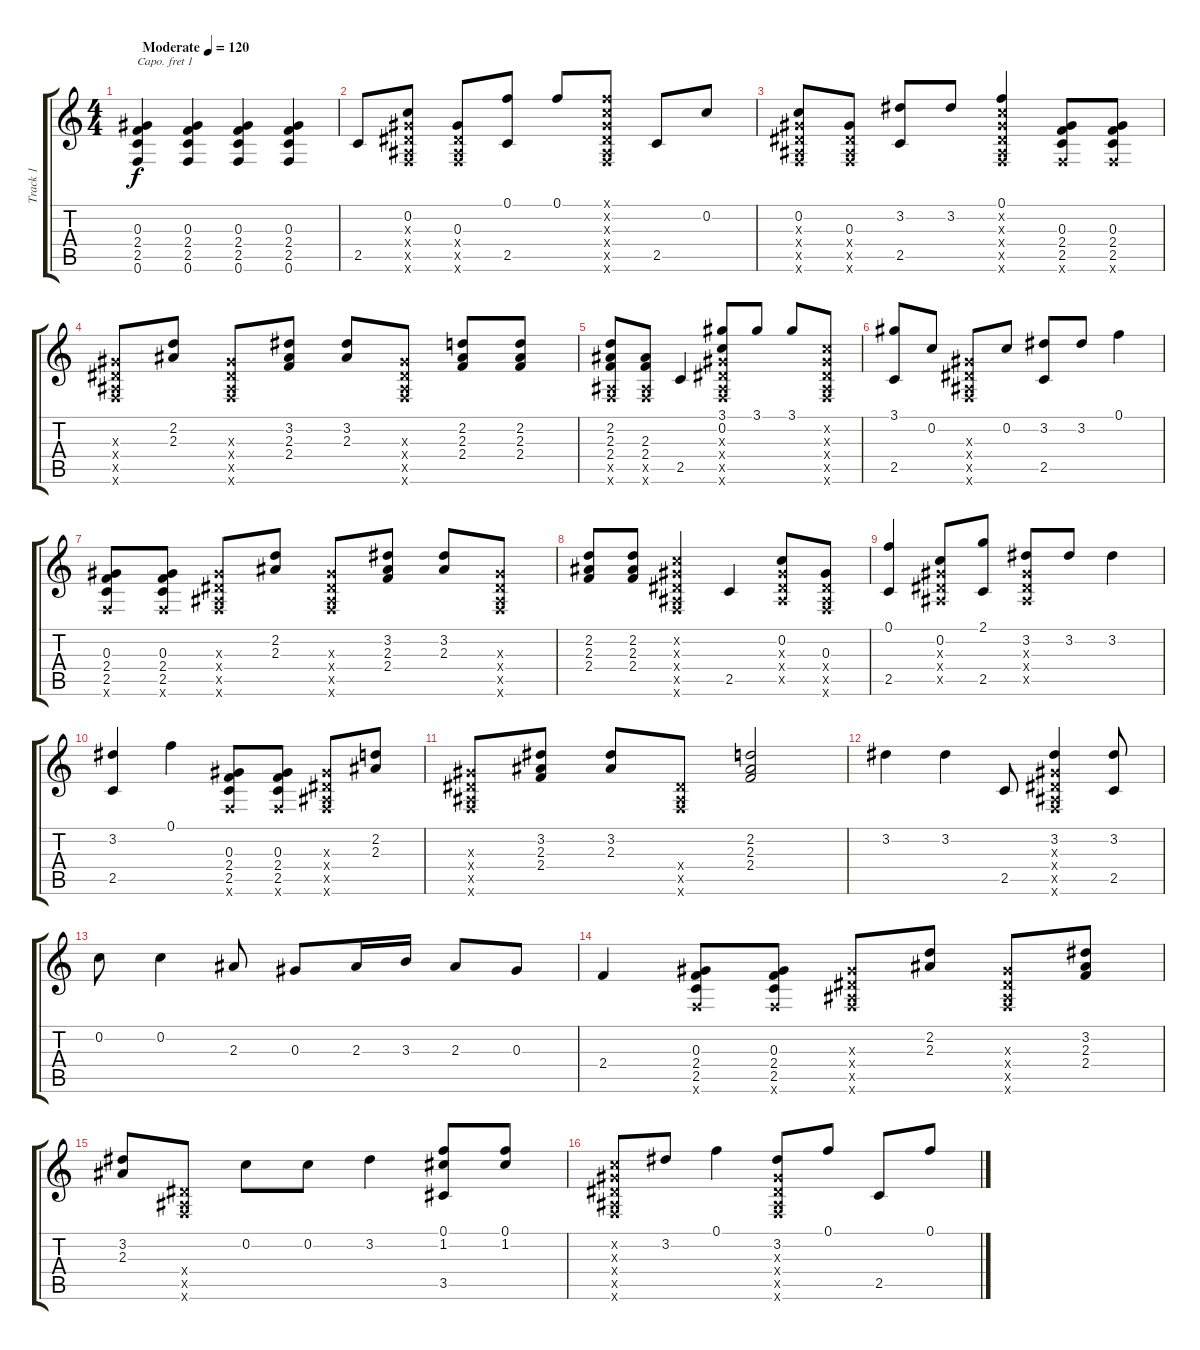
\track ("Track 1" "Track 1") {instrument acousticguitarsteel}
\staff {score tabs}
\capo 1
\tuning (E4 B3 G3 D3 A2 E2) {hide}
\ts (4 4)
\tempo (120 "Moderate")
\clef g2
\ks c
(0.3 2.4 2.5 0.6).4{dy f instrument acousticguitarsteel} (0.3 2.4 2.5 0.6).4 (0.3 2.4 2.5 0.6).4 (0.3 2.4 2.5 0.6).4 |
2.5.8 (0.2 0.3{x} 0.4{x} 0.5{x} 0.6{x}).8 (0.3 0.4{x} 0.5{x} 0.6{x}).8 (0.1 2.5).8 0.1.8 (0.1{x} 0.2{x} 0.3{x} 0.4{x} 0.5{x} 0.6{x}).8 2.5.8 0.2.8 |
(0.2 0.3{x} 0.4{x} 0.5{x} 0.6{x}).8 (0.3 0.4{x} 0.5{x} 0.6{x}).8 (3.2 2.5).8 3.2.8 (0.1 0.2{x} 0.3{x} 0.4{x} 0.5{x} 0.6{x}).4 (0.3 2.4 2.5 0.6{x}).8 (0.3 2.4 2.5 0.6{x}).8 |
(0.3{x} 0.4{x} 0.5{x} 0.6{x}).8 (2.2 2.3).8 (0.3{x} 0.4{x} 0.5{x} 0.6{x}).8 (3.2 2.3 2.4).8 (3.2 2.3).8 (0.3{x} 0.4{x} 0.5{x} 0.6{x}).8 (2.2 2.3 2.4).8 (2.2 2.3 2.4).8 |
(2.2 2.3 2.4 0.5{x} 0.6{x}).8 (2.3 2.4 0.5{x} 0.6{x}).8 2.5.4 (3.1 0.2 0.3{x} 0.4{x} 0.5{x} 0.6{x}).8 3.1.8 3.1.8 (0.2{x} 0.3{x} 0.4{x} 0.5{x} 0.6{x}).8 |
(3.1 2.5).8 0.2.8 (0.3{x} 0.4{x} 0.5{x} 0.6{x}).8 0.2.8 (3.2 2.5).8 3.2.8 0.1.4 |
(0.3 2.4 2.5 0.6{x}).8 (0.3 2.4 2.5 0.6{x}).8 (0.3{x} 0.4{x} 0.5{x} 0.6{x}).8 (2.2 2.3).8 (0.3{x} 0.4{x} 0.5{x} 0.6{x}).8 (3.2 2.3 2.4).8 (3.2 2.3).8 (0.3{x} 0.4{x} 0.5{x} 0.6{x}).8 |
(2.2 2.3 2.4).8 (2.2 2.3 2.4).8 (0.2{x} 0.3{x} 0.4{x} 0.5{x} 0.6{x}).4 2.5.4 (0.2 0.3{x} 0.4{x} 0.5{x}).8 (0.3 0.4{x} 0.5{x} 0.6{x}).8 |
(0.1 2.5).4 (0.2 0.3{x} 0.4{x} 0.5{x}).8 (2.1 2.5).8 (3.2 0.3{x} 0.4{x} 0.5{x}).8 3.2.8 3.2.4 |
(3.2 2.5).4 0.1.4 (0.3 2.4 2.5 0.6{x}).8 (0.3 2.4 2.5 0.6{x}).8 (0.3{x} 0.4{x} 0.5{x} 0.6{x}).8 (2.2 2.3).8 |
(0.3{x} 0.4{x} 0.5{x} 0.6{x}).8 (3.2 2.3 2.4).8 (3.2 2.3).8 (0.4{x} 0.5{x} 0.6{x}).8 (2.2 2.3 2.4).2 |
3.2.4 3.2.4 2.5.8 (3.2 0.3{x} 0.4{x} 0.5{x} 0.6{x}).4 (3.2 2.5).8 |
0.2.8 0.2.4 2.3.8 0.3.8 2.3.16 3.3.16 2.3.8 0.3.8 |
2.4.4 (0.3 2.4 2.5 0.6{x}).8 (0.3 2.4 2.5 0.6{x}).8 (0.3{x} 0.4{x} 0.5{x} 0.6{x}).8 (2.2 2.3).8 (0.3{x} 0.4{x} 0.5{x} 0.6{x}).8 (3.2 2.3 2.4).8 |
(3.2 2.3).8 (0.4{x} 0.5{x} 0.6{x}).8 0.2.8 0.2.8 3.2.4 (0.1 1.2 3.5).8 (0.1 1.2).8 |
(0.2{x} 0.3{x} 0.4{x} 0.5{x} 0.6{x}).8 3.2.8 0.1.4 (3.2 0.3{x} 0.4{x} 0.5{x} 0.6{x}).8 0.1.8 2.5.8 0.1.8
